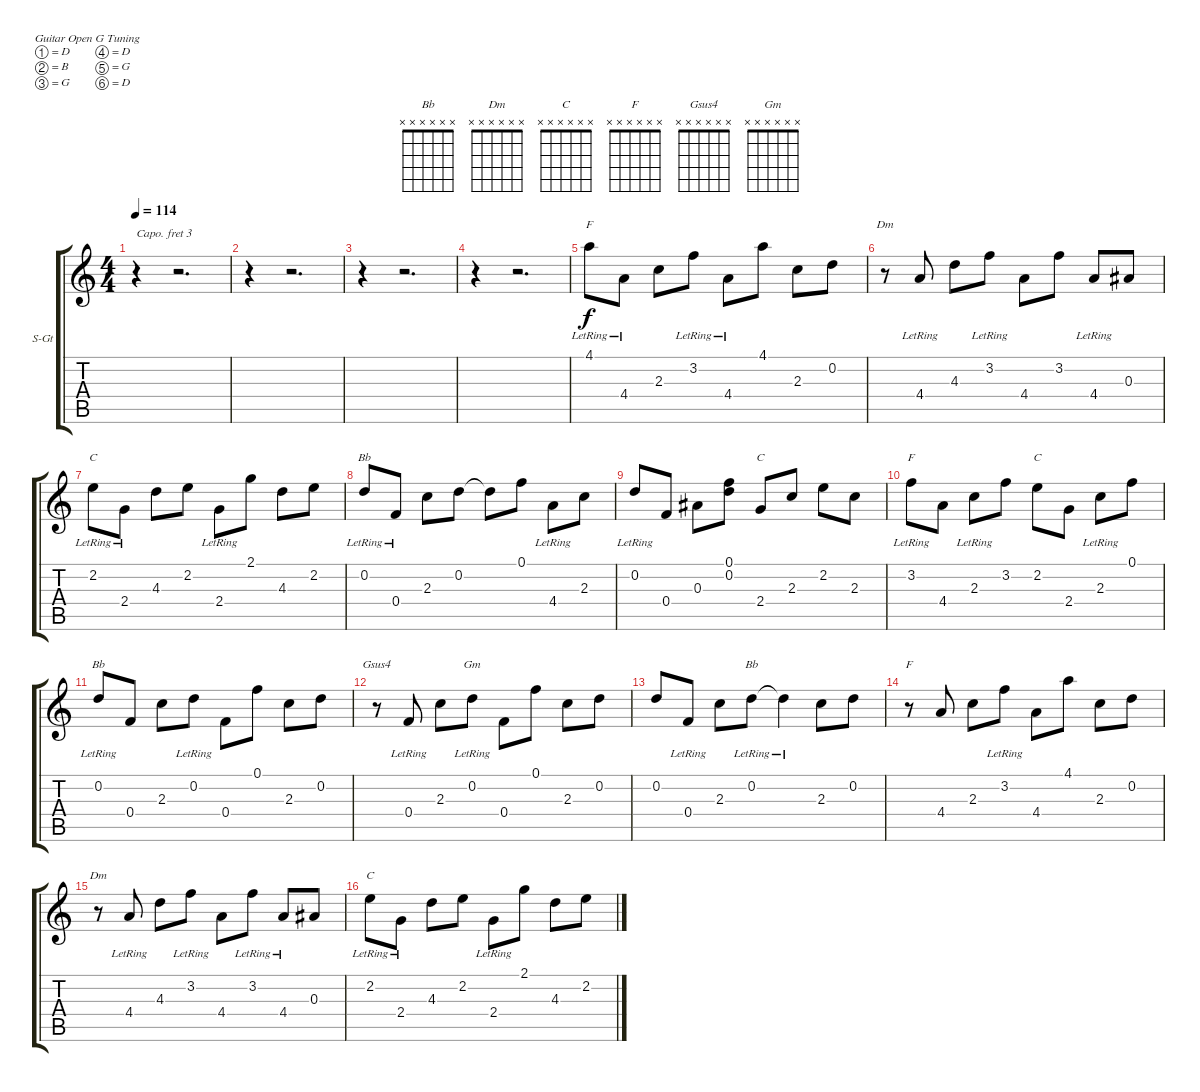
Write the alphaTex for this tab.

\bracketExtendMode groupsimilarinstruments
\firstSystemTrackNameOrientation horizontal
\otherSystemsTrackNameOrientation horizontal
\track ("Guitare dobro" "S-Gt") {instrument acousticguitarsteel}
\staff {score tabs}
\capo 3
\tuning (D4 B3 G3 D3 G2 D2)
\chord ("Bb" x x x x x x)
\chord ("Dm" x x x x x x)
\chord ("C" x x x x x x)
\chord ("F" x x x x x x)
\chord ("Gsus4" x x x x x x)
\chord ("Gm" x x x x x x)
\ts (4 4)
\tempo 114
\clef g2
\ks c
r.4{dy f} r.2{d} |
r.4 r.2{d} |
r.4 r.2{d} |
r.4 r.2{d} |
4.1{lr}.8{ch "F"} 4.4{lr}.8 2.3.8 3.2{lr}.8 4.4{lr}.8 4.1.8 2.3.8 0.2.8 |
r.8{ch "Dm"} 4.4{lr}.8 4.3.8 3.2{lr}.8 4.4.8 3.2.8 4.4{lr}.8 0.3.8 |
2.2{lr}.8{ch "C"} 2.4{lr}.8 4.3.8 2.2.8 2.4{lr}.8 2.1.8 4.3.8 2.2.8 |
0.2{lr}.8{ch "Bb"} 0.4{lr}.8 2.3.8 0.2.8 0.2{t}.8 0.1.8 4.4{lr}.8 2.3.8 |
0.2{lr}.8 0.4.8 0.3.8 (0.1 0.2).8 2.4.8{ch "C"} 2.3.8 2.2.8 2.3.8 |
3.2{lr}.8{ch "F"} 4.4.8 2.3{lr}.8 3.2.8 2.2.8{ch "C"} 2.4.8 2.3{lr}.8 0.1.8 |
0.2{lr}.8{ch "Bb"} 0.4.8 2.3.8 0.2{lr}.8 0.4.8 0.1.8 2.3.8 0.2.8 |
r.8{ch "Gsus4"} 0.4{lr}.8 2.3.8 0.2{lr}.8{ch "Gm"} 0.4.8 0.1.8 2.3.8 0.2.8 |
0.2.8 0.4{lr}.8 2.3.8 0.2{lr}.8{ch "Bb"} 0.2{lr t}.4 2.3.8 0.2.8 |
r.8{ch "F"} 4.4.8 2.3.8 3.2{lr}.8 4.4.8 4.1.8 2.3.8 0.2.8 |
r.8{ch "Dm"} 4.4{lr}.8 4.3.8 3.2{lr}.8 4.4.8 3.2{lr}.8 4.4{lr}.8 0.3.8 |
2.2{lr}.8{ch "C"} 2.4{lr}.8 4.3.8 2.2.8 2.4{lr}.8 2.1.8 4.3.8 2.2.8
